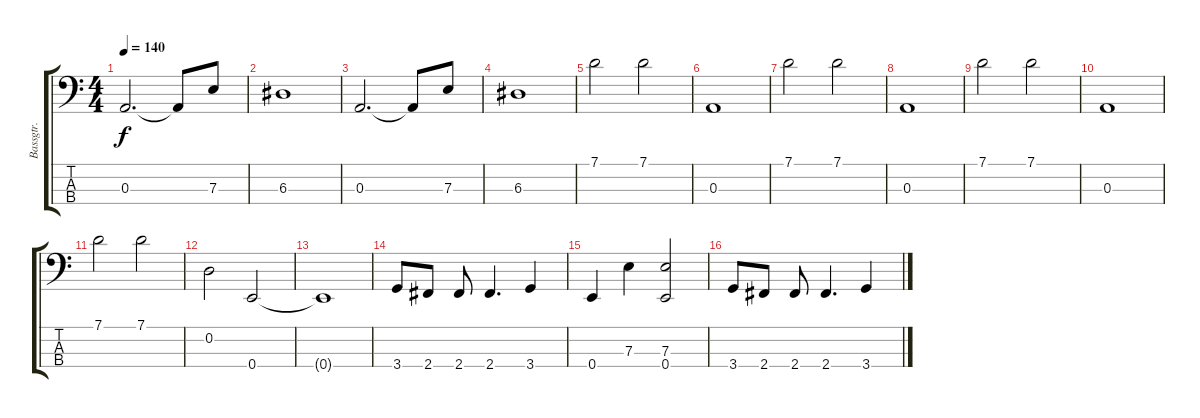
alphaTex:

\track ("Bassgtr." "Bassgtr.") {instrument electricbasspick}
\staff {score tabs}
\tuning (G2 D2 A1 E1) {hide}
\ts (4 4)
\tempo 140
\clef f4
\ks c
0.3.2{d dy f} 0.3{t}.8 7.3.8 |
6.3.1 |
0.3.2{d} 0.3{t}.8 7.3.8 |
6.3.1 |
7.1.2 7.1.2 |
0.3.1 |
7.1.2 7.1.2 |
0.3.1 |
7.1.2 7.1.2 |
0.3.1 |
7.1.2 7.1.2 |
0.2.2 0.4.2 |
0.4{t}.1 |
3.4.8 2.4.8 2.4.8 2.4.4{d} 3.4.4 |
0.4.4 7.3.4 (7.3 0.4).2 |
3.4.8 2.4.8 2.4.8 2.4.4{d} 3.4.4
